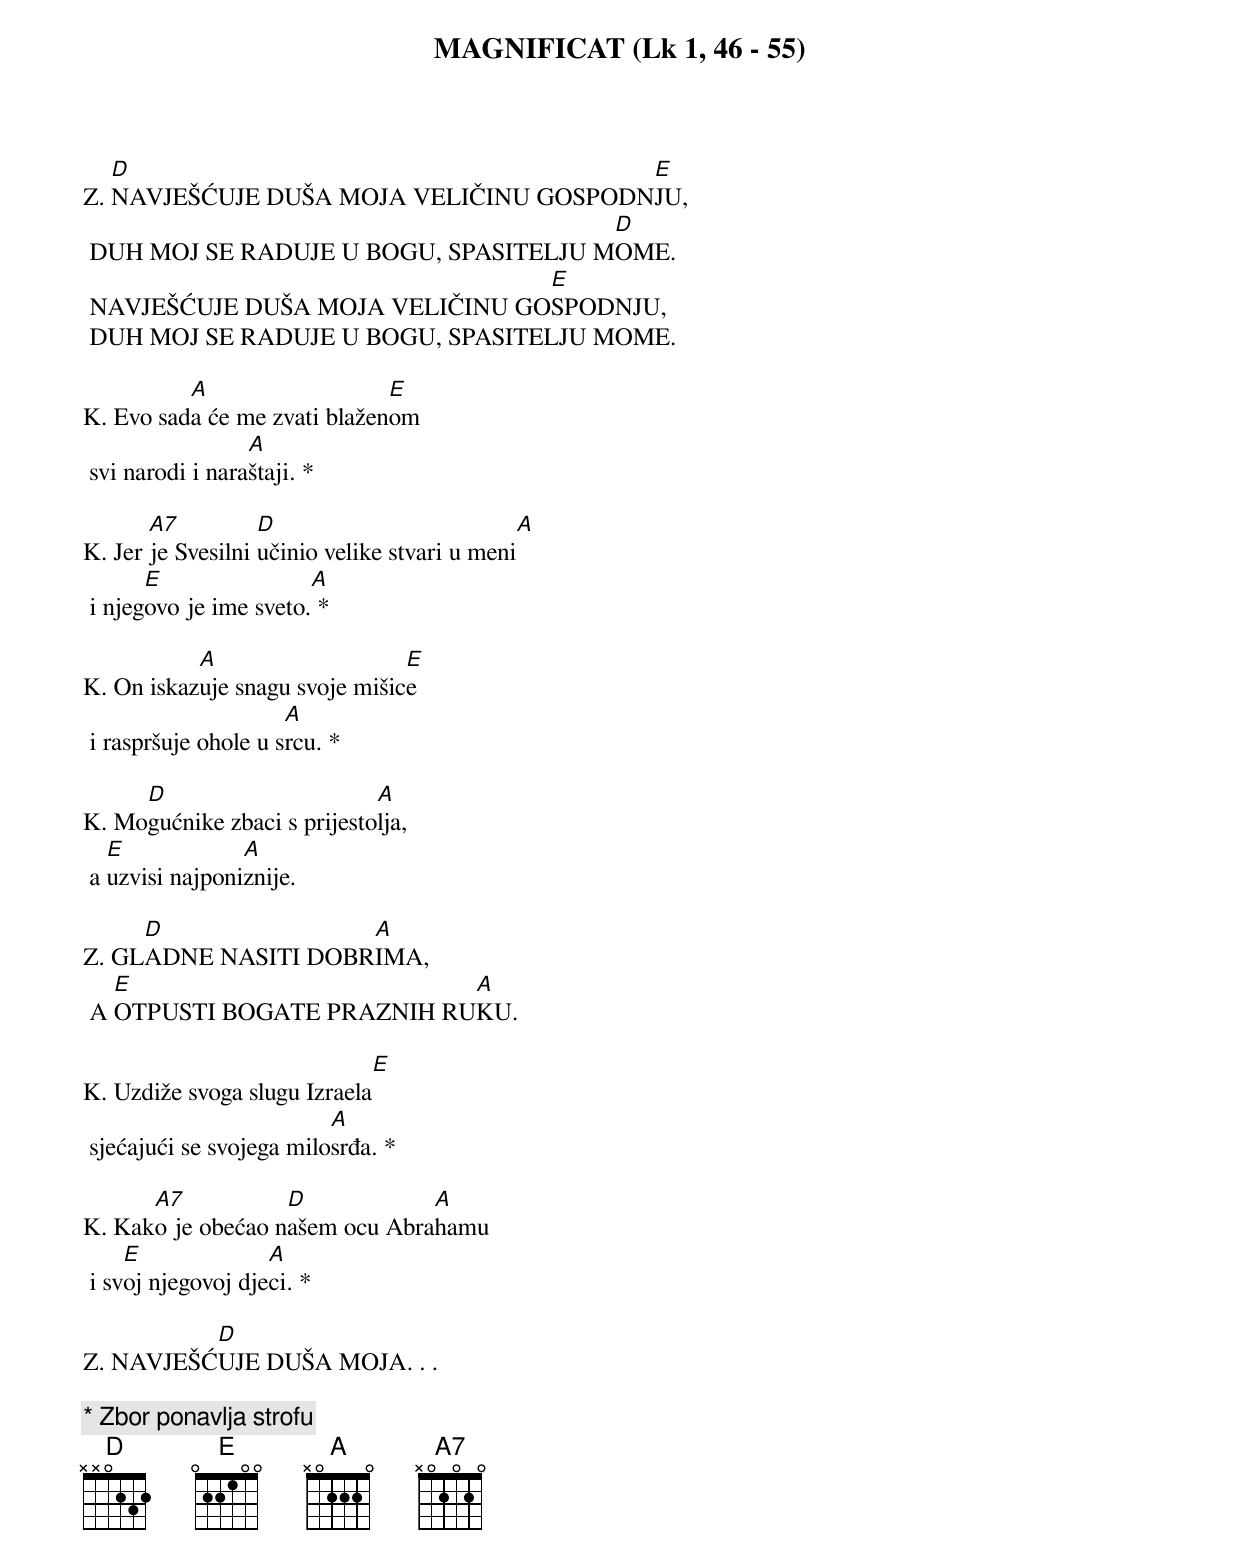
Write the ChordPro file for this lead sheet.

{title: MAGNIFICAT (Lk 1, 46 - 55)}

Z.	[D]NAVJEŠĆUJE DUŠA MOJA VELIČINU GOSPODN[E]JU,
	DUH MOJ SE RADUJE U BOGU, SPASITELJU M[D]OME.
	NAVJEŠĆUJE DUŠA MOJA VELIČINU GO[E]SPODNJU,
	DUH MOJ SE RADUJE U BOGU, SPASITELJU MOME.

K.	Evo sad[A]a će me zvati blažen[E]om
	svi narodi i nara[A]štaji. *

K.	Jer [A7]je Svesilni [D]učinio velike stvari u meni[A]
	i njeg[E]ovo je ime sveto.[A] *

K.	On iskaz[A]uje snagu svoje mišic[E]e
	i raspršuje ohole u s[A]rcu. *

K.	Mo[D]gućnike zbaci s prijesto[A]lja,
	a [E]uzvisi najponi[A]znije.

Z.	GL[D]ADNE NASITI DOBR[A]IMA,
	A [E]OTPUSTI BOGATE PRAZNIH RU[A]KU.

K.	Uzdiže svoga slugu Izraela[E]
	sjećajući se svojega milo[A]srđa. *

K.	Kak[A7]o je obećao n[D]ašem ocu Abra[A]hamu
	i sv[E]oj njegovoj dje[A]ci. *

Z.	NAVJEŠĆ[D]UJE DUŠA MOJA. . .

{comment: * Zbor ponavlja strofu}
